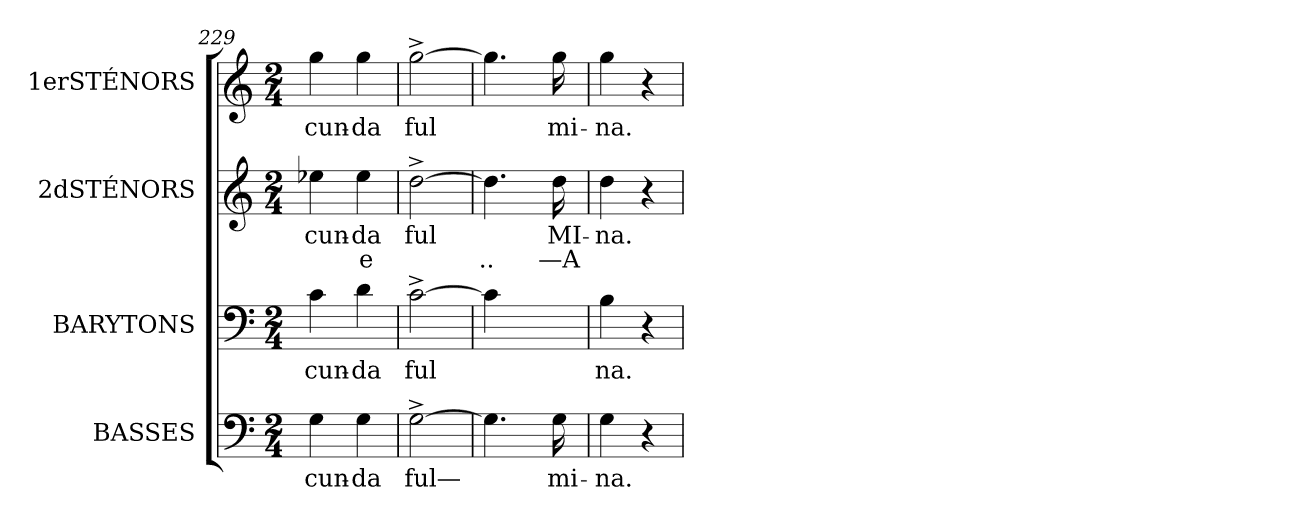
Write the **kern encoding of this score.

**kern	**text	**kern	**text	**kern	**text	**text	**kern	**text
*part4	*part4	*part3	*part3	*part2	*part2	*part2	*part1	*part1
*staff4	*staff4	*staff3	*staff3	*staff2	*staff2	*staff2	*staff1	*staff1
*I"BASSES	*	*I"BARYTONS	*	*I"2dSTÉNORS	*	*	*I"1erSTÉNORS	*
*clefF4	*	*clefF4	*	*clefG2	*	*	*clefG2	*
*k[]	*	*k[]	*	*k[]	*	*	*k[]	*
*M2/4	*	*M2/4	*	*M2/4	*	*	*M2/4	*
=229	=229	=229	=229	=229	=229	=229	=229	=229
4Gi\	cun-	4ci\	cun-	4ee-Xi\	cun-	.	4ggi\	cun-
4Gi\	da	4di\	da	4ee-i\	da	e	4ggi\	da
=230	=230	=230	=230	=230	=230	=230	=230	=230
[2G^>i\	ful—	[2c^>i\	ful	[2dd^>i\	ful	.	[2gg^>i\	ful
=231	=231	=231	=231	=231	=231	=231	=231	=231
4.Gi\]	.	4ci\]	.	4.ddi\]	.	..	4.ggi\]	.
.	.	4ryy	.	.	.	.	.	.
16Gi\	mi-	.	.	16ddi\	MI-	—A	16ggi\	mi-
16ryy	.	.	.	16ryy	.	.	16ryy	.
=232	=232	=232	=232	=232	=232	=232	=232	=232
4Gi\	na.	4Bi\	na.	4ddi\	na.	.	4ggi\	na.
4r	.	4r	.	4r	.	.	4r	.
=	=	=	=	=	=	=	=	=
*-	*-	*-	*-	*-	*-	*-	*-	*-
